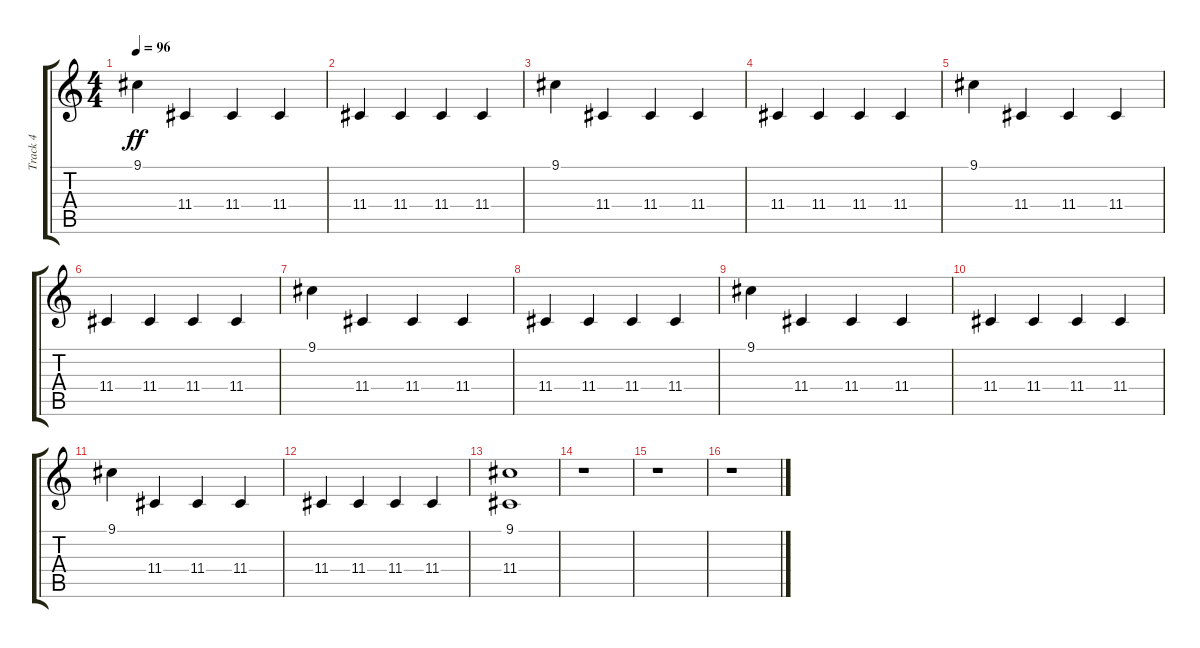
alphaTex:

\track ("Track 4" "Track 4") {instrument tubularbells}
\staff {score tabs}
\tuning (E4 B3 G3 D3 A2 E2) {hide}
\ts (4 4)
\tempo 96
\clef g2
\ks c
9.1.4{dy ff} 11.4.4 11.4.4 11.4.4 |
11.4.4 11.4.4 11.4.4 11.4.4 |
9.1.4 11.4.4 11.4.4 11.4.4 |
11.4.4 11.4.4 11.4.4 11.4.4 |
9.1.4 11.4.4 11.4.4 11.4.4 |
11.4.4 11.4.4 11.4.4 11.4.4 |
9.1.4 11.4.4 11.4.4 11.4.4 |
11.4.4 11.4.4 11.4.4 11.4.4 |
9.1.4 11.4.4 11.4.4 11.4.4 |
11.4.4 11.4.4 11.4.4 11.4.4 |
9.1.4 11.4.4 11.4.4 11.4.4 |
11.4.4 11.4.4 11.4.4 11.4.4 |
(9.1 11.4).1 |
r.1 |
r.1 |
r.1
